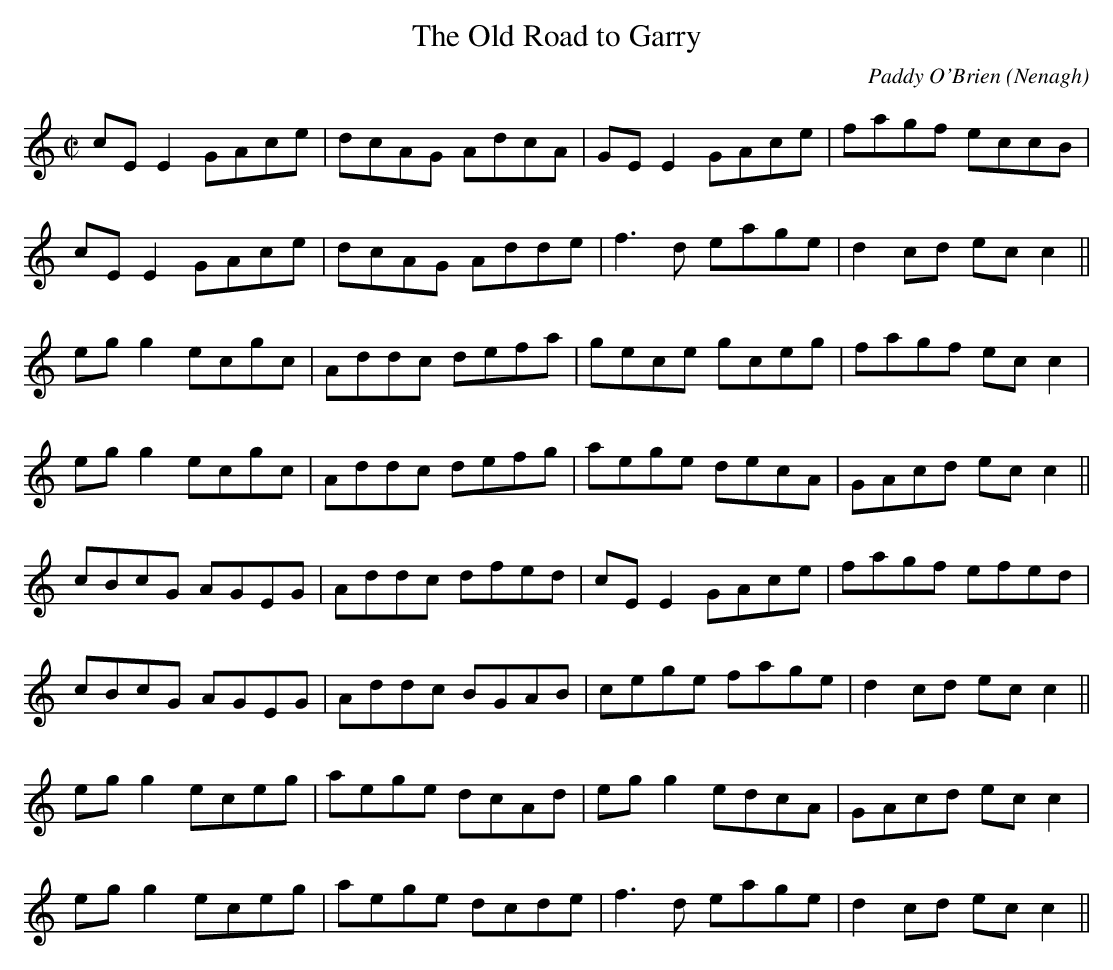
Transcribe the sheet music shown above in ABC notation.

X:1
T:Old Road to Garry, The
C:Paddy O'Brien (Nenagh)
M:C|
K:C
cEE2 GAce|dcAG AdcA|GEE2 GAce|fagf eccB|
cEE2 GAce|dcAG Adde|f3d eage|d2cd ecc2||
egg2 ecgc|Addc defa|gece gceg|fagf ecc2|
egg2 ecgc|Addc defg|aege decA|GAcd ecc2||
cBcG AGEG|Addc dfed|cEE2 GAce|fagf efed|
cBcG AGEG|Addc BGAB|cege fage|d2cd ecc2||
egg2 eceg|aege dcAd|egg2 edcA|GAcd ecc2|
egg2 eceg|aege dcde|f3d eage|d2cd ecc2||
